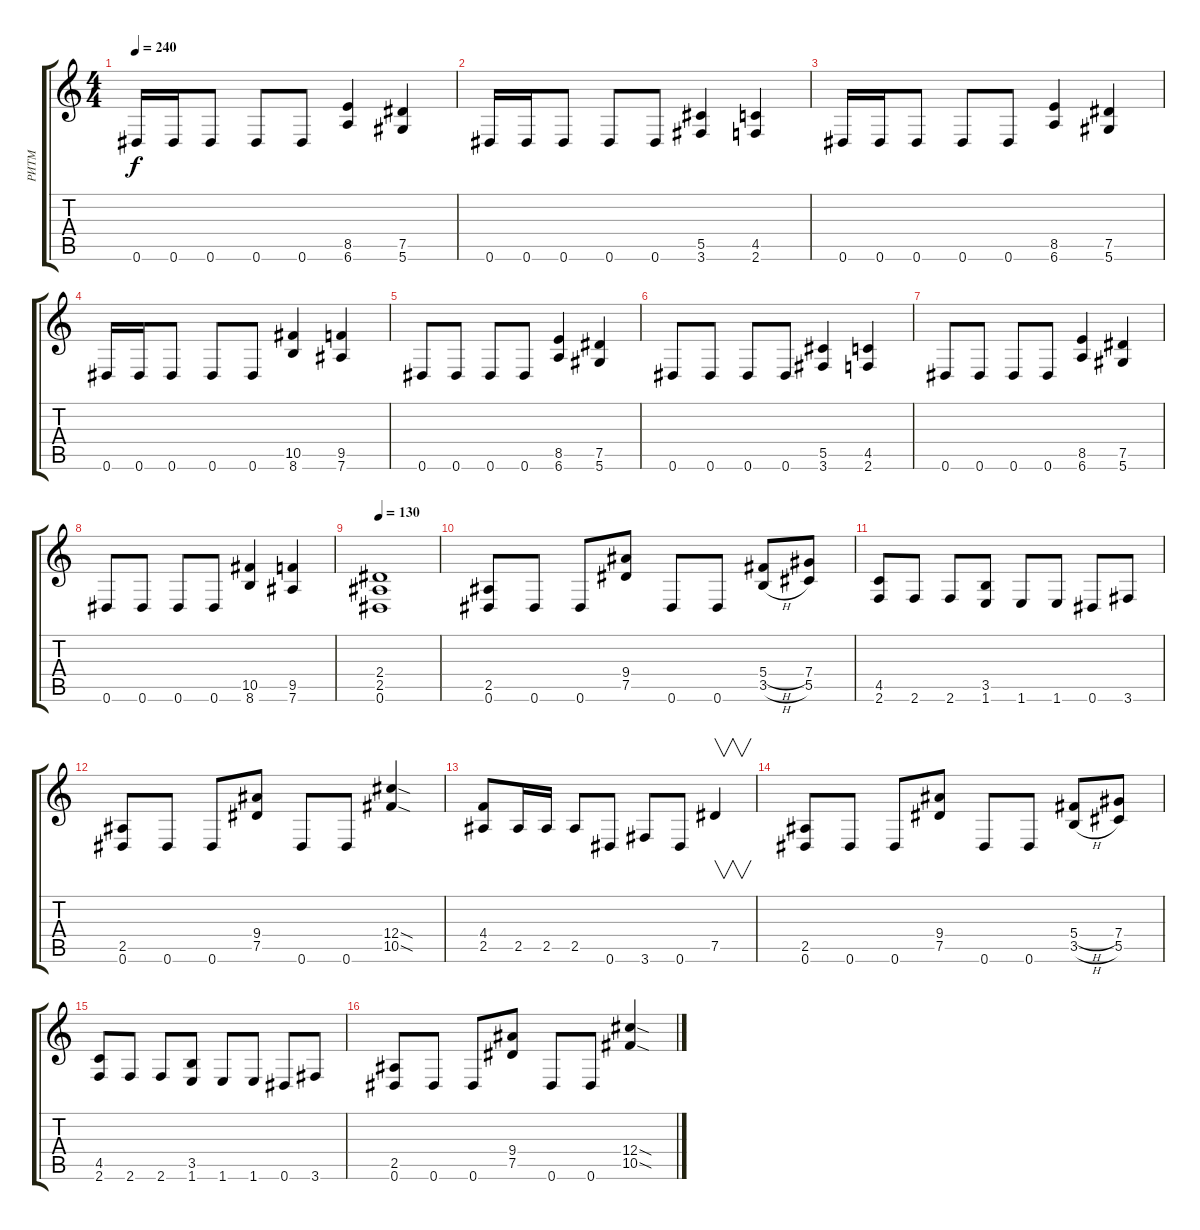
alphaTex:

\track ("РИТМ" "РИТМ") {instrument overdrivenguitar}
\staff {score tabs}
\tuning (Eb4 Bb3 Gb3 Db3 Ab2 Eb2) {hide}
\ts (4 4)
\tempo 240
\clef g2
\ks c
0.6.16{dy f} 0.6.16 0.6.8 0.6.8 0.6.8 (8.5 6.6).4 (7.5 5.6).4 |
0.6.16 0.6.16 0.6.8 0.6.8 0.6.8 (5.5 3.6).4 (4.5 2.6).4 |
0.6.16 0.6.16 0.6.8 0.6.8 0.6.8 (8.5 6.6).4 (7.5 5.6).4 |
0.6.16 0.6.16 0.6.8 0.6.8 0.6.8 (10.5 8.6).4 (9.5 7.6).4 |
0.6.8 0.6.8 0.6.8 0.6.8 (8.5 6.6).4 (7.5 5.6).4 |
0.6.8 0.6.8 0.6.8 0.6.8 (5.5 3.6).4 (4.5 2.6).4 |
0.6.8 0.6.8 0.6.8 0.6.8 (8.5 6.6).4 (7.5 5.6).4 |
0.6.8 0.6.8 0.6.8 0.6.8 (10.5 8.6).4 (9.5 7.6).4 |
\tempo 130
(2.4 2.5 0.6).1 |
(2.5 0.6).8 0.6.8 0.6.8 (9.4 7.5).8 0.6.8 0.6.8 (5.4{h} 3.5{h}).8 (7.4 5.5).8 |
(4.5 2.6).8 2.6.8 2.6.8 (3.5 1.6).8 1.6.8 1.6.8 0.6.8 3.6.8 |
(2.5 0.6).8 0.6.8 0.6.8 (9.4 7.5).8 0.6.8 0.6.8 (12.4{sod} 10.5{sod}).4 |
(4.4 2.5).8 2.5.16 2.5.16 2.5.8 0.6.8 3.6.8 0.6.8 7.5.4{v} |
(2.5 0.6).8 0.6.8 0.6.8 (9.4 7.5).8 0.6.8 0.6.8 (5.4{h} 3.5{h}).8 (7.4 5.5).8 |
(4.5 2.6).8 2.6.8 2.6.8 (3.5 1.6).8 1.6.8 1.6.8 0.6.8 3.6.8 |
(2.5 0.6).8 0.6.8 0.6.8 (9.4 7.5).8 0.6.8 0.6.8 (12.4{sod} 10.5{sod}).4
